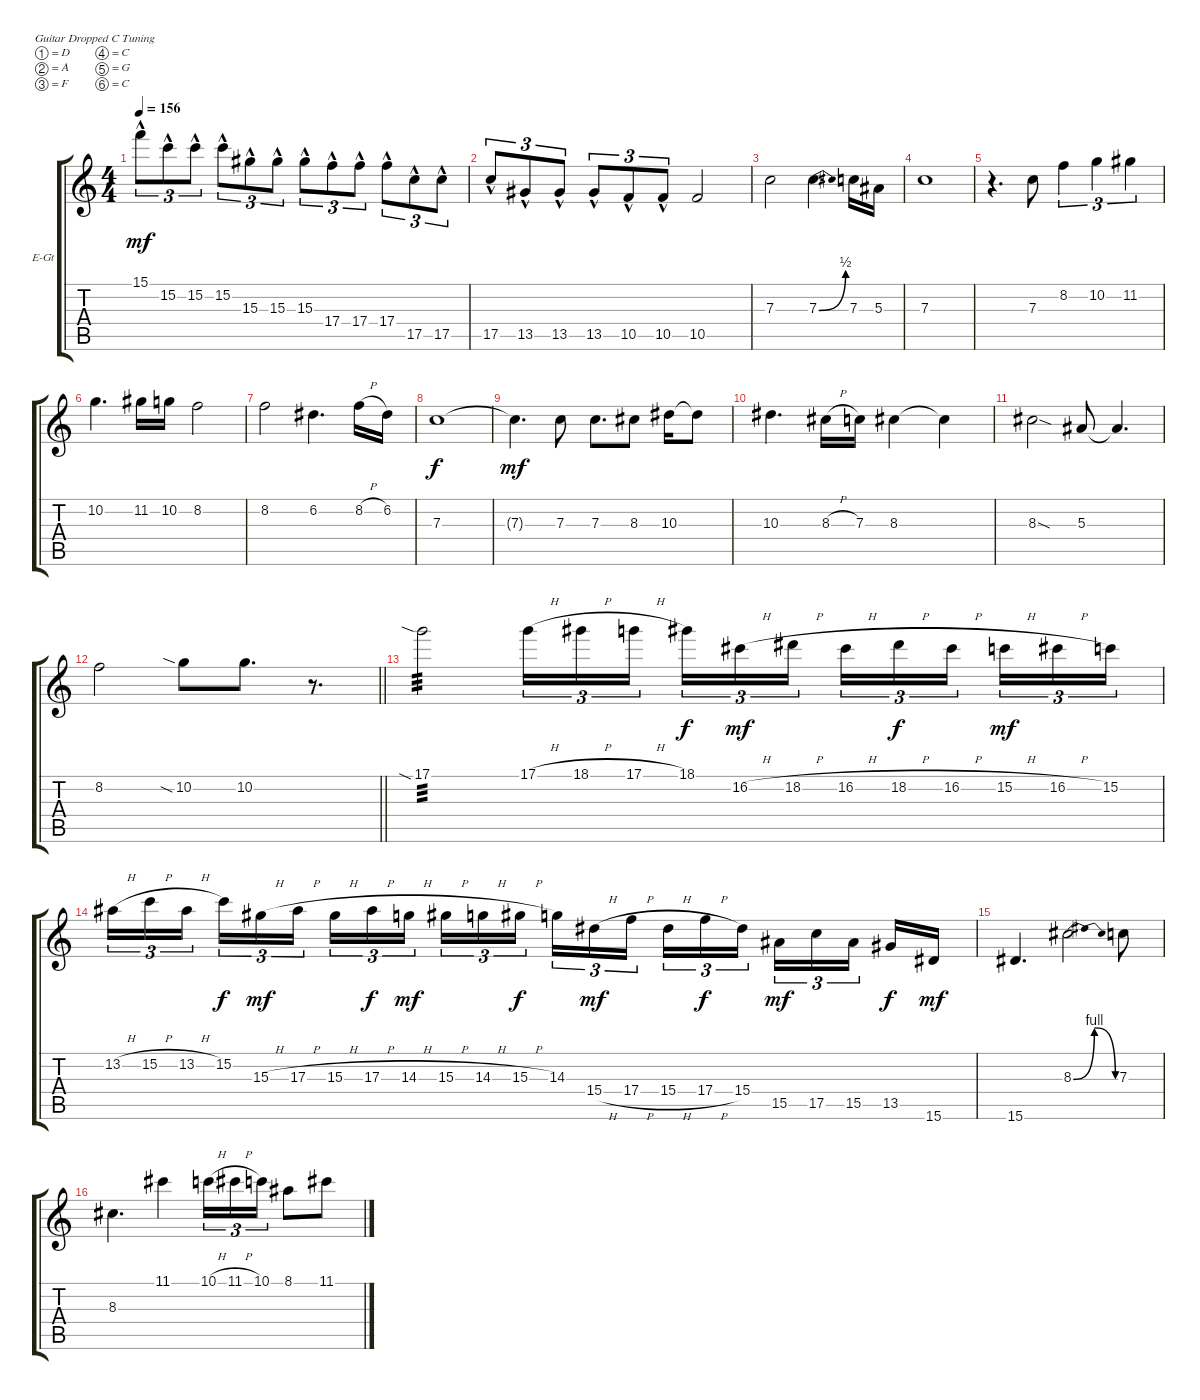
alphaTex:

\bracketExtendMode groupsimilarinstruments
\firstSystemTrackNameOrientation horizontal
\otherSystemsTrackNameOrientation horizontal
\track ("Lead Guitar" "E-Gt") {instrument distortionguitar}
\staff {score tabs}
\tuning (D4 A3 F3 C3 G2 C2)
\ts (4 4)
\tempo 156
\clef g2
\ks c
15.1{hac}.8{tu (3 2) dy mf} 15.2{hac}.8{tu (3 2)} 15.2{hac}.8{tu (3 2)} 15.2{hac}.8{tu (3 2)} 15.3{hac}.8{tu (3 2)} 15.3{hac}.8{tu (3 2)} 15.3{hac}.8{tu (3 2)} 17.4{hac}.8{tu (3 2)} 17.4{hac}.8{tu (3 2)} 17.4{hac}.8{tu (3 2)} 17.5{hac}.8{tu (3 2)} 17.5{hac}.8{tu (3 2)} |
17.5{hac}.8{tu (3 2)} 13.5{hac}.8{tu (3 2)} 13.5{hac}.8{tu (3 2)} 13.5{hac}.8{tu (3 2)} 10.5{hac}.8{tu (3 2)} 10.5{hac}.8{tu (3 2)} 10.5.2 |
7.3.2 7.3{be (bend 0 0 60 2)}.4{d} 7.3.16 5.3.16 |
7.3.1 |
r.4{d} 7.3.8 8.2.4{tu (3 2)} 10.2.4{tu (3 2)} 11.2.4{tu (3 2)} |
10.2.4{d} 11.2.16 10.2.16 8.2.2 |
8.2.2 6.2.4{d} 8.2{h}.16 6.2.16 |
7.3.1{dy f} |
7.3{t}.4{d dy mf} 7.3.8 7.3.8{d} 8.3.8 10.3.16 10.3{t}.8 |
10.3.4{d} 8.3{h}.16 7.3.16 8.3.4 8.3{t}.4 |
8.3{sod}.2 5.3.8 5.3{t}.4{d} |
\barLineRight lightlight
8.2.2 10.2{sia}.8 10.2.8{d} r.8{d} |
17.1{sia}.2{tp 3} 17.1{h}.16{tu (3 2)} 18.1{h}.16{tu (3 2)} 17.1{h}.16{tu (3 2)} 18.1.16{tu (3 2) dy f} 16.2{h}.16{tu (3 2) dy mf} 18.2{h}.16{tu (3 2)} 16.2{h}.16{tu (3 2)} 18.2{h}.16{tu (3 2) dy f} 16.2{h}.16{tu (3 2)} 15.2{h}.16{tu (3 2) dy mf} 16.2{h}.16{tu (3 2)} 15.2.16{tu (3 2)} |
13.2{h}.16{tu (3 2)} 15.2{h}.16{tu (3 2)} 13.2{h}.16{tu (3 2)} 15.2.16{tu (3 2) dy f} 15.3{h}.16{tu (3 2) dy mf} 17.3{h}.16{tu (3 2)} 15.3{h}.16{tu (3 2)} 17.3{h}.16{tu (3 2) dy f} 14.3{h}.16{tu (3 2) dy mf} 15.3{h}.16{tu (3 2)} 14.3{h}.16{tu (3 2)} 15.3{h}.16{tu (3 2) dy f} 14.3.16{tu (3 2)} 15.4{h}.16{tu (3 2) dy mf} 17.4{h}.16{tu (3 2)} 15.4{h}.16{tu (3 2)} 17.4{h}.16{tu (3 2) dy f} 15.4.16{tu (3 2)} 15.5.16{tu (3 2) dy mf} 17.5.16{tu (3 2)} 15.5.16{tu (3 2)} 13.5.16{dy f} 15.6.16{dy mf} |
15.6.4{d} 8.3{be (bendrelease 0 0 30 4 30 4 60 0)}.2 7.3.8 |
8.3.4{d} 11.1.4 10.1{h}.16{tu (3 2)} 11.1{h}.16{tu (3 2)} 10.1.16{tu (3 2)} 8.1.8 11.1.8
